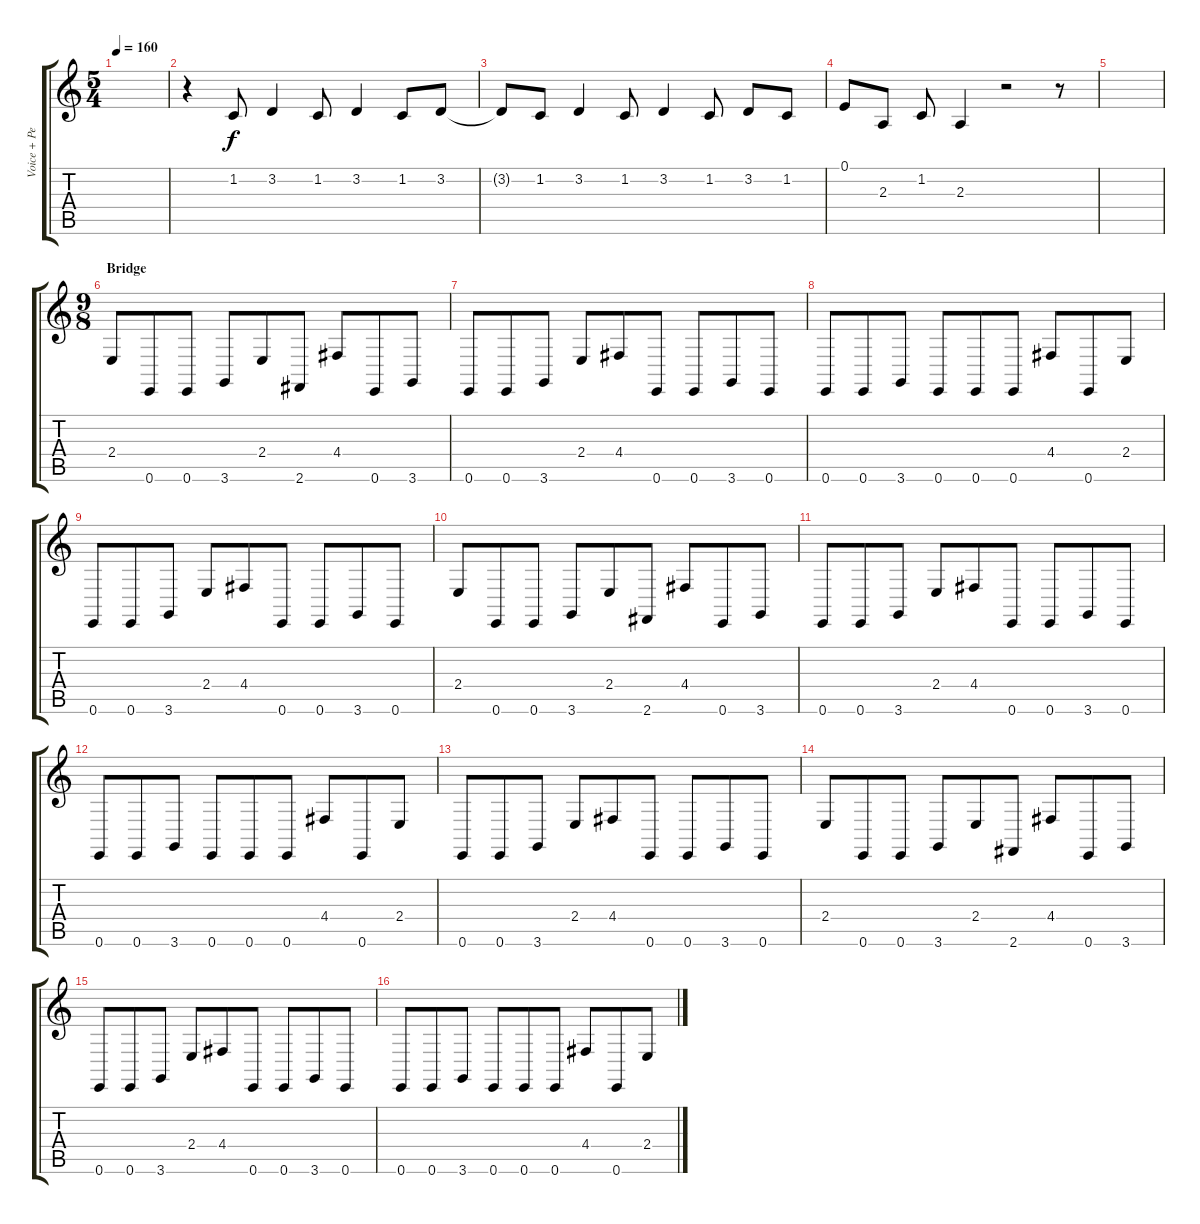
\track ("Voice + Percussion" "Voice + Pe") {instrument flute}
\staff {score tabs}
\tuning (E4 B3 G3 D3 A2 E2) {hide}
\ts (5 4)
\tempo 160
\clef g2
\ks c
|
r.4 1.2.8 3.2.4 1.2.8 3.2.4 1.2.8 3.2.8 |
3.2{t}.8 1.2.8 3.2.4 1.2.8 3.2.4 1.2.8 3.2.8 1.2.8 |
0.1.8 2.3.8 1.2.8 2.3.4 r.2 r.8 |
|
\ts (9 8)
\section ("" "Bridge")
2.4.8{volume 9 instrument xylophone} 0.6.8 0.6.8 3.6.8 2.4.8 2.6.8 4.4.8 0.6.8 3.6.8 |
0.6.8 0.6.8 3.6.8 2.4.8 4.4.8 0.6.8 0.6.8 3.6.8 0.6.8 |
0.6.8 0.6.8 3.6.8 0.6.8 0.6.8 0.6.8 4.4.8 0.6.8 2.4.8 |
0.6.8 0.6.8 3.6.8 2.4.8 4.4.8 0.6.8 0.6.8 3.6.8 0.6.8 |
2.4.8 0.6.8 0.6.8 3.6.8 2.4.8 2.6.8 4.4.8 0.6.8 3.6.8 |
0.6.8 0.6.8 3.6.8 2.4.8 4.4.8 0.6.8 0.6.8 3.6.8 0.6.8 |
0.6.8 0.6.8 3.6.8 0.6.8 0.6.8 0.6.8 4.4.8 0.6.8 2.4.8 |
0.6.8 0.6.8 3.6.8 2.4.8 4.4.8 0.6.8 0.6.8 3.6.8 0.6.8 |
2.4.8 0.6.8 0.6.8 3.6.8 2.4.8 2.6.8 4.4.8 0.6.8 3.6.8 |
0.6.8 0.6.8 3.6.8 2.4.8 4.4.8 0.6.8 0.6.8 3.6.8 0.6.8 |
0.6.8 0.6.8 3.6.8 0.6.8 0.6.8 0.6.8 4.4.8 0.6.8 2.4.8
